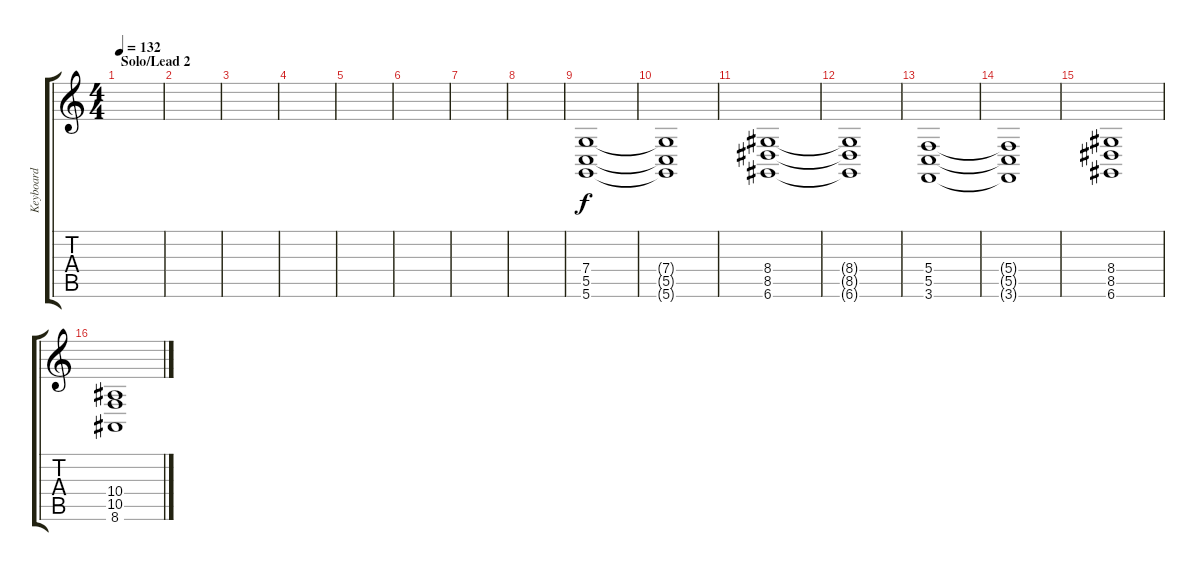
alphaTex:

\track ("Keyboard" "Keyboard") {instrument lead2sawtooth}
\staff {score tabs}
\tuning (D4 A3 F3 C3 G2 D2) {hide}
\ts (4 4)
\section ("" "Solo/Lead 2")
\tempo 132
\clef g2
\ks c
|
|
|
|
|
|
|
|
(7.4 5.5 5.6).1{volume 9 instrument choiraahs} |
(7.4{t} 5.5{t} 5.6{t}).1 |
(8.4 8.5 6.6).1 |
(8.4{t} 8.5{t} 6.6{t}).1 |
(5.4 5.5 3.6).1 |
(5.4{t} 5.5{t} 3.6{t}).1 |
(8.4 8.5 6.6).1 |
(10.4 10.5 8.6).1
